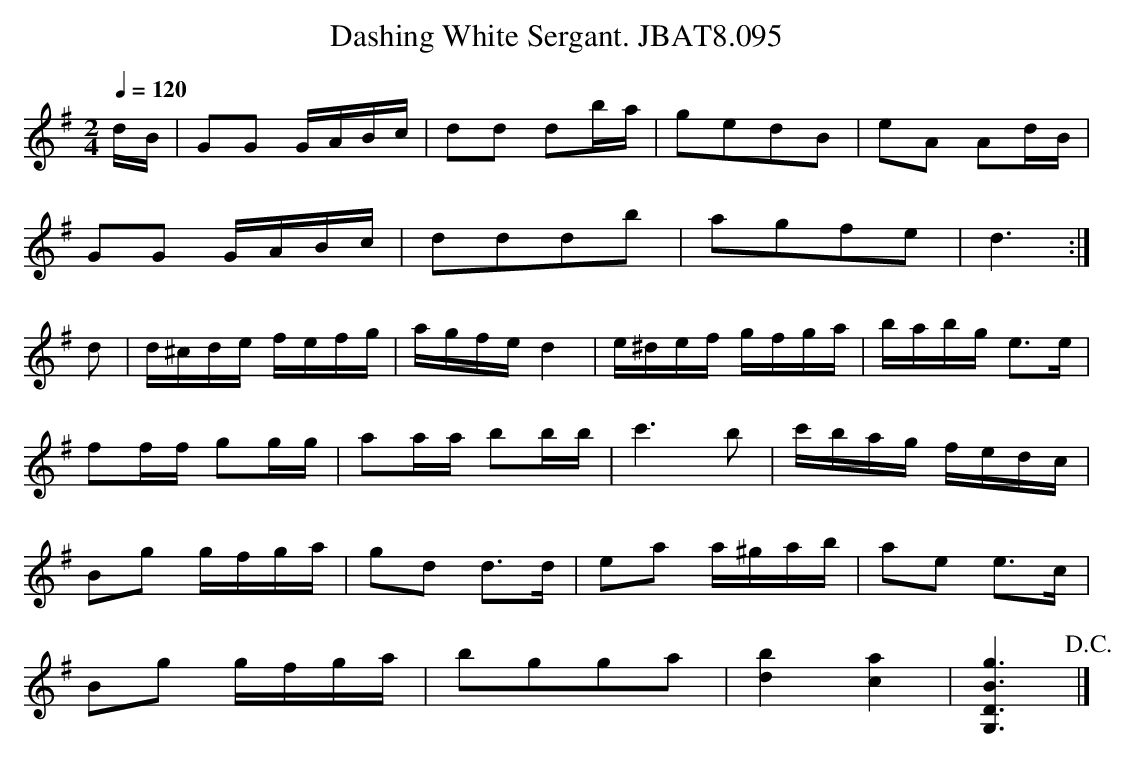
X:1
T:Dashing White Sergant. JBAT8.095
M:2/4
L:1/8
Q:1/4=120
K:G
d/B/|GG G/A/B/c/|dd db/a/|gedB|eA Ad/B/|
GG G/A/B/c/|dddb|agfe|d3:|
d|d/^c/d/e/ f/e/f/g/|a/g/f/e/d2|e/^d/e/f/ g/f/g/a/|b/a/b/g/ e>e|
ff/f/ gg/g/|aa/a/ bb/b/|c'3b|c'/b/a/g/ f/e/d/c/|
Bg g/f/g/a/|gd d>d|ea a/^g/a/b/|ae e>c|
Bg g/f/g/a/|bgga|[d2b2][c2a2]|[G,3D3B3g3]!D.C.!|]
